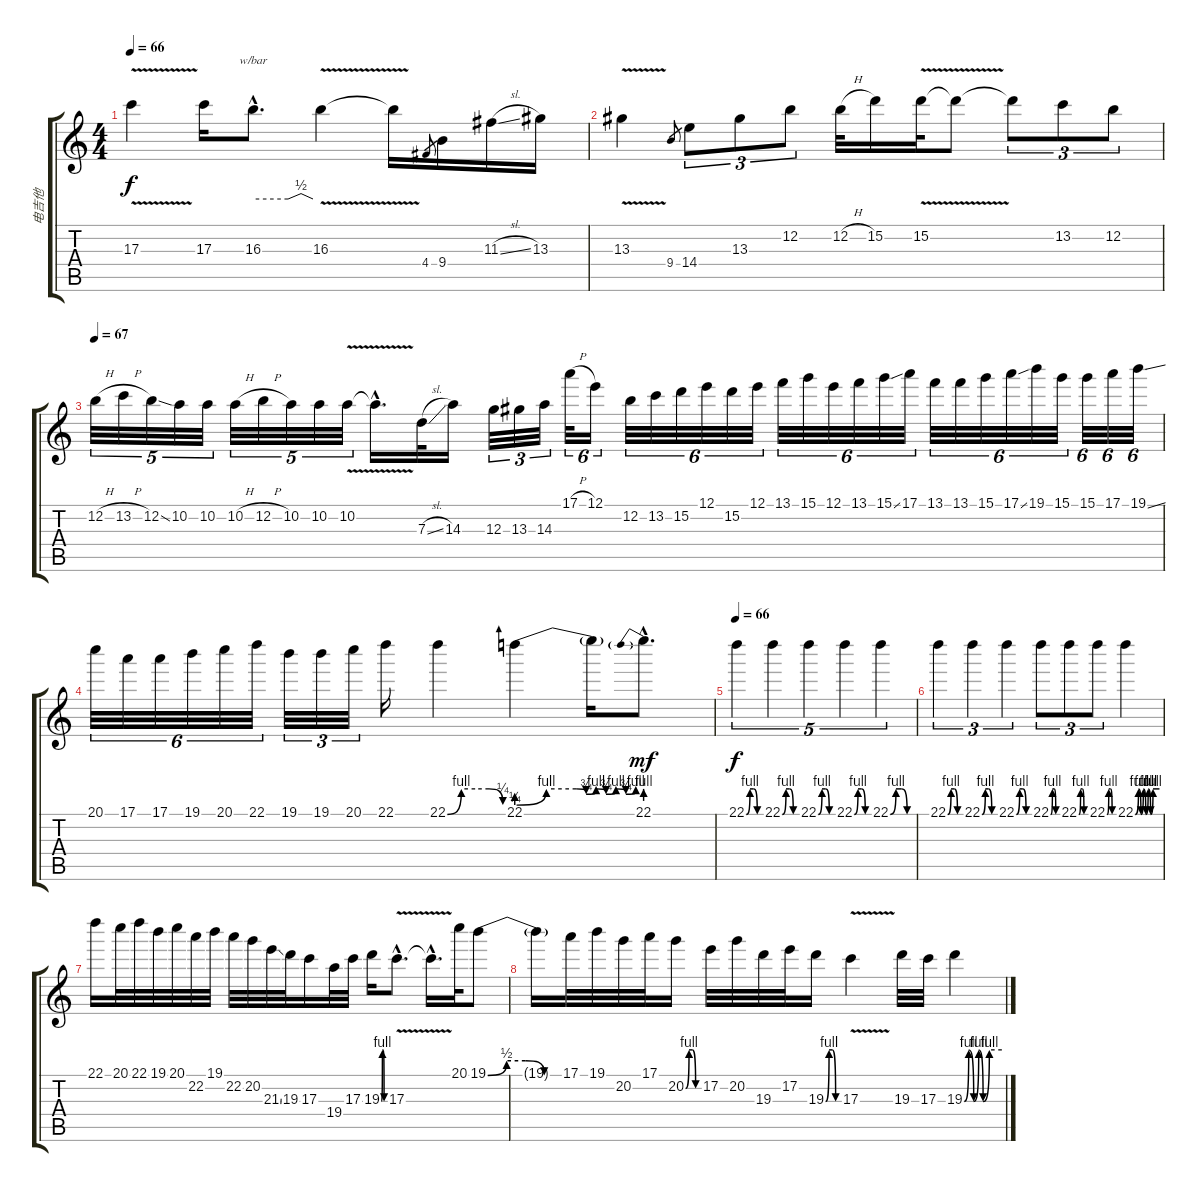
\track ("电吉他" "电吉他") {instrument overdrivenguitar}
\staff {score tabs}
\tuning (E4 B3 G3 D3 A2 E2) {hide}
\ts (4 4)
\tempo 66
\clef g2
\ks c
17.3{v}.4{dy f} 17.3.16 16.3{hac}.8{d tbe (custom default 0 0 35 0 48 2 60 0)} 16.3{v}.4 16.3{t}.16 4.4.8{gr} 9.4.16 11.3{sl}.16 13.3.16 |
13.3{v}.4 9.4.8{gr} 14.4.8{tu (3 2)} 13.3.8{tu (3 2)} 12.2.8{tu (3 2)} 12.2{h}.32 15.2.16 15.2{v}.32 15.2{t}.8 15.2{t}.8{tu (3 2)} 13.2.8{tu (3 2)} 12.2.8{tu (3 2)} |
\tempo 67
12.2{h}.32{tu (5 4)} 13.2{h}.32{tu (5 4)} 12.2{ss}.32{tu (5 4)} 10.2.32{tu (5 4)} 10.2.32{tu (5 4)} 10.2{h}.32{tu (5 4)} 12.2{h}.32{tu (5 4)} 10.2.32{tu (5 4)} 10.2.32{tu (5 4)} 10.2{v}.32{tu (5 4)} 10.2{hac t}.16{d} 7.3{sl}.32 14.3.16 12.3.32{tu (3 2)} 13.3.32{tu (3 2)} 14.3.32{tu (3 2)} 17.1{h}.32{tu (6 4)} 12.1.16{tu (6 4)} 12.2.32{tu (6 4)} 13.2.32{tu (6 4)} 15.2.32{tu (6 4)} 12.1.32{tu (6 4)} 15.2.32{tu (6 4)} 12.1.32{tu (6 4)} 13.1.32{tu (6 4)} 15.1.32{tu (6 4)} 12.1.32{tu (6 4)} 13.1.32{tu (6 4)} 15.1{ss}.32{tu (6 4)} 17.1.32{tu (6 4)} 13.1.32{tu (6 4)} 13.1.32{tu (6 4)} 15.1.32{tu (6 4)} 17.1{ss}.32{tu (6 4)} 19.1.32{tu (6 4)} 15.1.32{tu (6 4)} 15.1.32{tu (6 4)} 17.1.32{tu (6 4)} 19.1{ss}.32{tu (6 4)} |
20.1.32{tu (6 4)} 17.1.32{tu (6 4)} 17.1.32{tu (6 4)} 19.1.32{tu (6 4)} 20.1.32{tu (6 4)} 22.1.32{tu (6 4)} 19.1.32{tu (3 2)} 19.1.32{tu (3 2)} 20.1.32{tu (3 2)} 22.1.16 22.1{be (custom 0 0 15 4 30 4 45 4 60 1)}.4 22.1{be (custom 0 1 15 4 30 4 35 3 40 4 45 3 50 4 55 3 60 4)}.4 22.1{t}.16 22.1{be (prebend 0 4 60 4) hac}.8{d dy mf} |
\tempo 66
22.1{be (custom 0 0 15 4 30 4 45 0 60 0)}.4{tu (5 4) dy f} 22.1{be (custom 0 0 15 4 30 4 45 0 60 0)}.4{tu (5 4)} 22.1{be (custom 0 0 15 4 30 4 45 0 60 0)}.4{tu (5 4)} 22.1{be (custom 0 0 15 4 30 4 45 0 60 0)}.4{tu (5 4)} 22.1{be (custom 0 0 15 4 30 4 45 0 60 0)}.4{tu (5 4)} |
22.1{be (custom 0 0 15 4 30 4 45 0 60 0)}.4{tu (3 2)} 22.1{be (custom 0 0 15 4 30 4 45 0 60 0)}.4{tu (3 2)} 22.1{be (custom 0 0 15 4 30 4 45 0 60 0)}.4{tu (3 2)} 22.1{be (custom 0 0 15 4 30 4 45 0 60 0)}.8{tu (3 2)} 22.1{be (custom 0 0 15 4 30 4 45 0 60 0)}.8{tu (3 2)} 22.1{be (custom 0 0 15 4 30 4 45 0 60 0)}.8{tu (3 2)} 22.1{be (custom 0 0 8 4 14 0 20 4 26 0 32 4 38 0 44 4 60 4)}.4 |
22.1.16 20.1.32 22.1.32 19.1.32 20.1.32 22.2.32 19.1.32 22.2.32 20.2.32 21.3{ss}.32 19.3.32 17.3.16 19.4.32 17.3.32 19.3{be (custom 0 0 15 4 30 4 45 0 60 0)}.16 17.3{v hac}.8{d} 17.3{hac t}.16{d} 20.1.32 19.1{be (custom 0 0 15 2 30 2 45 0 60 0)}.8 |
19.1{t}.16 17.1.32 19.1.32 20.2.32 17.1.32 20.2{be (custom 0 0 15 4 30 4 45 0 60 0)}.16 17.2.32 20.2.32 19.3.32 17.2.32 19.3{be (custom 0 0 15 4 30 4 45 0 60 0)}.16 17.3{v}.4 19.3.32 17.3.32 19.3{be (custom 0 0 7 4 15 0 23 4 30 0 40 4 60 4)}.4
